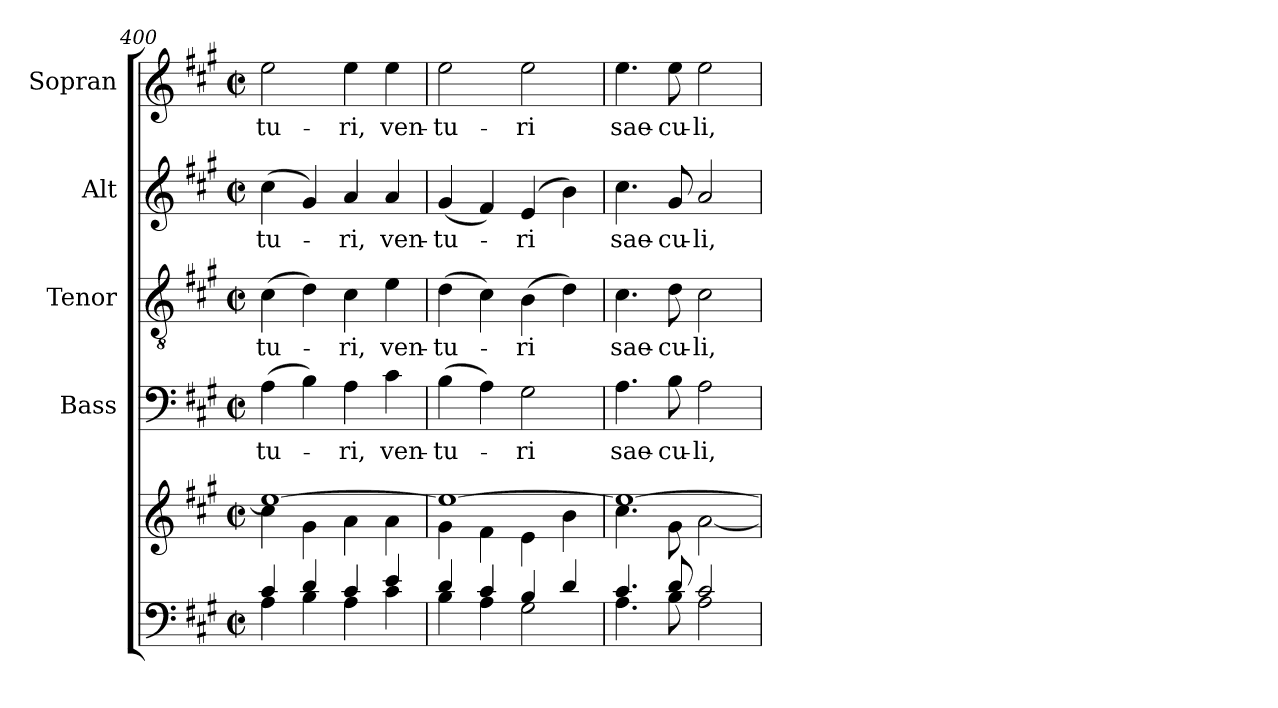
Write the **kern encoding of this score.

**kern	**kern	**kern	**text	**kern	**text	**kern	**text	**kern	**text
*part5	*part5	*part4	*part4	*part3	*part3	*part2	*part2	*part1	*part1
*staff6	*staff5	*staff4	*staff4	*staff3	*staff3	*staff2	*staff2	*staff1	*staff1
*	*	*I"Bass	*	*I"Tenor	*	*I"Alt	*	*I"Sopran	*
*	*	*I'B.	*	*I'T.	*	*I'A.	*	*I'S.	*
*clefF4	*clefG2	*clefF4	*	*clefGv2	*	*clefG2	*	*clefG2	*
*k[f#c#g#]	*k[f#c#g#]	*k[f#c#g#]	*	*k[f#c#g#]	*	*k[f#c#g#]	*	*k[f#c#g#]	*
*A:	*A:	*A:	*	*A:	*	*A:	*	*A:	*
*M2/2	*M2/2	*M2/2	*	*M2/2	*	*M2/2	*	*M2/2	*
*met(c|)	*met(c|)	*met(c|)	*	*met(c|)	*	*met(c|)	*	*met(c|)	*
=400	=400	=400	=400	=400	=400	=400	=400	=400	=400
*^	*^	*	*	*	*	*	*	*	*
!	!	!	!	!	!LO:LY:b	!	!LO:LY:b	!	!LO:LY:b	!	!LO:LY:b
4c#/	4A\	1ee_	4cc#\	(>4A\	-tu-	(>4c#\	-tu-	(>4cc#\	-tu-	2ee\	-tu-
4d/	4B\	.	4g#\	4B\)	.	4d\)	.	4g#/)	.	.	.
!	!	!	!	!	!LO:LY:b	!	!LO:LY:b	!	!LO:LY:b	!	!LO:LY:b
4c#/	4A\	.	4a\	4A\	-ri,	4c#\	-ri,	4a/	-ri,	4ee\	-ri,
!	!	!	!	!	!LO:LY:b	!	!LO:LY:b	!	!LO:LY:b	!	!LO:LY:b
4e/	4c#\	.	4a\	4c#\	ven-	4e\	ven-	4a/	ven-	4ee\	ven-
=401	=401	=401	=401	=401	=401	=401	=401	=401	=401	=401	=401
!	!	!	!	!	!LO:LY:b	!	!LO:LY:b	!	!LO:LY:b	!	!LO:LY:b
4d/	4B\	1ee_	4g#\	(>4B\	-tu-	(>4d\	-tu-	(<4g#/	-tu-	2ee\	-tu-
4c#/	4A\	.	4f#\	4A\)	.	4c#\)	.	4f#/)	.	.	.
!	!	!	!	!	!LO:LY:b	!	!LO:LY:b	!	!LO:LY:b	!	!LO:LY:b
4B/	2G#\	.	4e\	2G#\	-ri	(>4B\	-ri	(4e/	-ri	2ee\	-ri
4d/	.	.	4b\	.	.	4d\)	.	4b\)	.	.	.
=402	=402	=402	=402	=402	=402	=402	=402	=402	=402	=402	=402
!	!	!	!	!	!LO:LY:b	!	!LO:LY:b	!	!LO:LY:b	!	!LO:LY:b
4.c#/	4.A\	1ee_	4.cc#\	4.A\	sae-	4.c#\	sae-	4.cc#\	sae-	4.ee\	sae-
!	!	!	!	!	!LO:LY:b	!	!LO:LY:b	!	!LO:LY:b	!	!LO:LY:b
8d/	8B\	.	8g#\	8B\	-cu-	8d\	-cu-	8g#/	-cu-	8ee\	-cu-
!	!	!	!	!	!LO:LY:b	!	!LO:LY:b	!	!LO:LY:b	!	!LO:LY:b
2c#/	2A\	.	[<2a\	2A\	-li,	2c#\	-li,	2a/	-li,	2ee\	-li,
*v	*v	*	*	*	*	*	*	*	*	*	*
*	*v	*v	*	*	*	*	*	*	*	*
=	=	=	=	=	=	=	=	=	=
*-	*-	*-	*-	*-	*-	*-	*-	*-	*-
